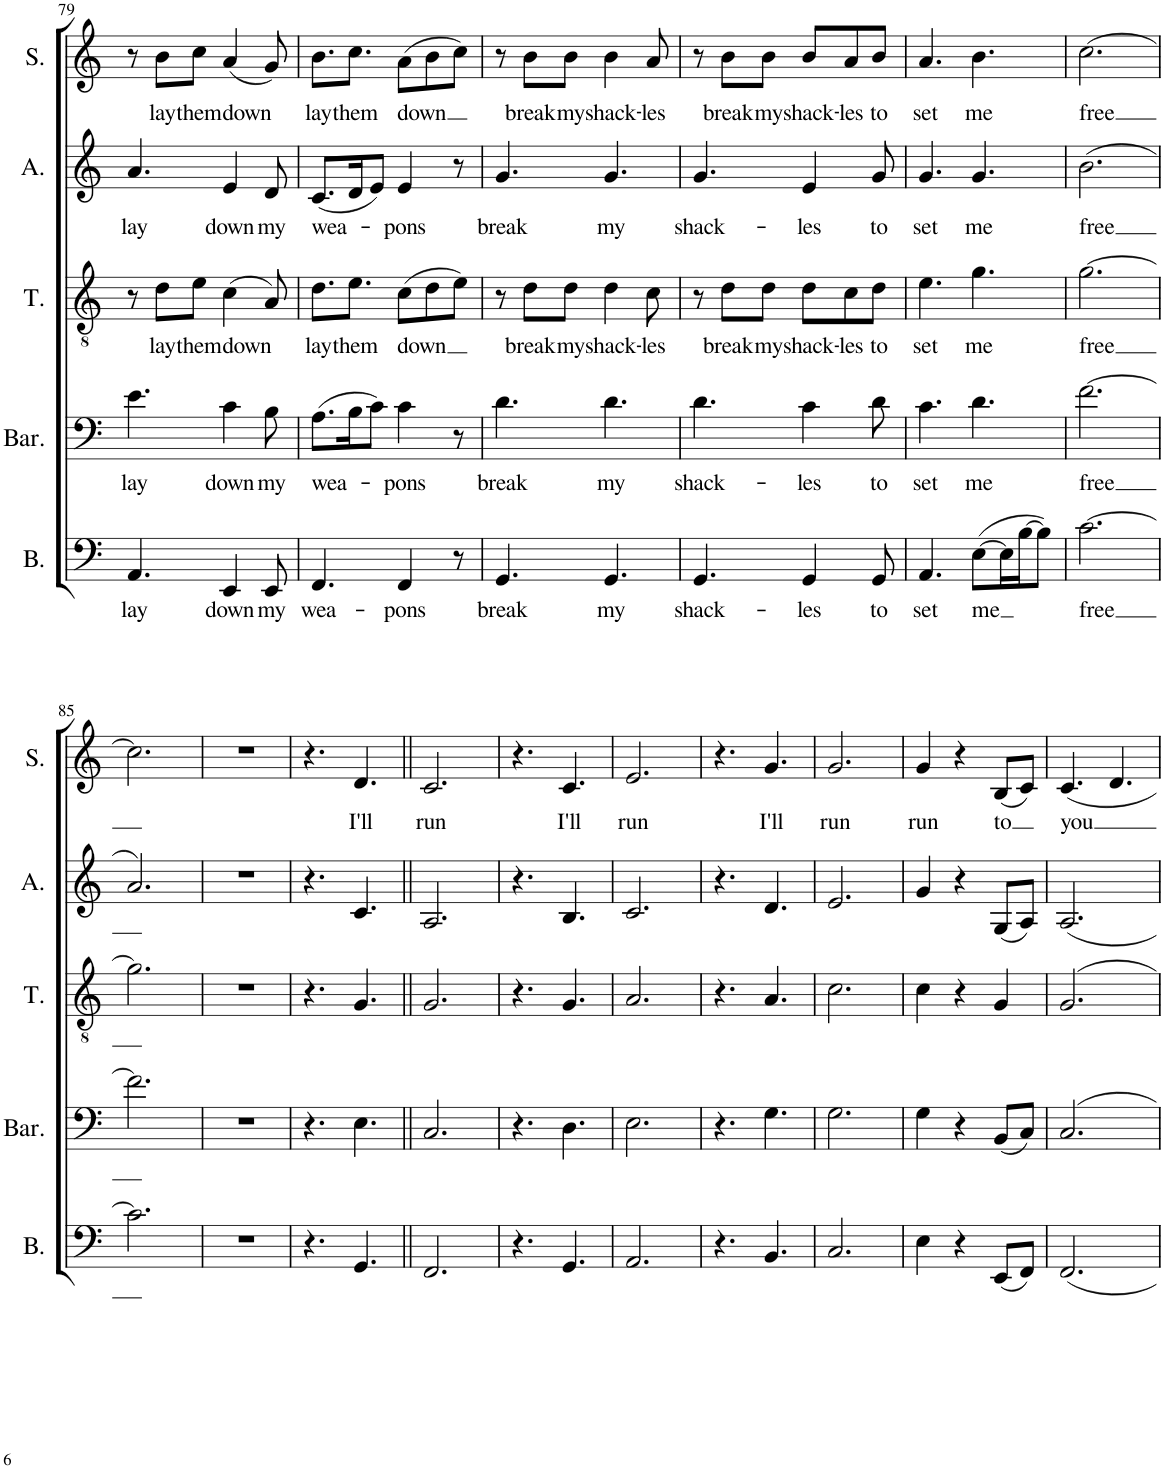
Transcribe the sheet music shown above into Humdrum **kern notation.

**kern	**text	**kern	**text	**kern	**text	**kern	**text	**kern	**text
*part5	*part5	*part4	*part4	*part3	*part3	*part2	*part2	*part1	*part1
*staff5	*staff5	*staff4	*staff4	*staff3	*staff3	*staff2	*staff2	*staff1	*staff1
*I"Bass	*	*I"Baritone	*	*I"Tenor	*	*I"Alto	*	*I"Soprano	*
*I'B.	*	*I'Bar.	*	*I'T.	*	*I'A.	*	*I'S.	*
!!LO:PB:g=z
*clefF4	*	*clefF4	*	*clefGv2	*	*clefG2	*	*clefG2	*
*k[]	*	*k[]	*	*k[]	*	*k[]	*	*k[]	*
*M6/8	*	*M6/8	*	*M6/8	*	*M6/8	*	*M6/8	*
=79	=79	=79	=79	=79	=79	=79	=79	=79	=79
!	!LO:LY:b	!	!LO:LY:b	!	!	!	!LO:LY:b	!	!
4.AA/	lay	4.e\	lay	8r	.	4.a/	lay	8r	.
!	!	!	!	!	!LO:LY:b	!	!	!	!LO:LY:b
.	.	.	.	8d\L	lay	.	.	8b\L	lay
!	!	!	!	!	!LO:LY:b	!	!	!	!LO:LY:b
.	.	.	.	8e\J	them	.	.	8cc\J	them
!	!LO:LY:b	!	!LO:LY:b	!	!LO:LY:b	!	!LO:LY:b	!	!LO:LY:b
4EE/	down	4c\	down	(4c\	down	4e/	down	(4a/	down
!	!LO:LY:b	!	!LO:LY:b	!	!	!	!LO:LY:b	!	!
8EE/	my	8B\	my	8A/)	.	8d/	my	8g/)	.
=80	=80	=80	=80	=80	=80	=80	=80	=80	=80
!	!LO:LY:b	!	!LO:LY:b	!	!LO:LY:b	!	!LO:LY:b	!	!LO:LY:b
4.FF/	wea-	(8.A\L	wea-	8.d\L	lay	(8.c/L	wea-	8.b\L	lay
!	!	!	!	!	!LO:LY:b	!	!	!	!LO:LY:b
.	.	16B\K	.	8.e\J	them	16d/K	.	8.cc\J	them
.	.	8c\J)	.	.	.	8e/J)	.	.	.
!	!LO:LY:b	!	!LO:LY:b	!	!LO:LY:b	!	!LO:LY:b	!	!LO:LY:b
4FF/	-pons	4c\	-pons	(8c\L	down	4e/	-pons	(8a\L	down
.	.	.	.	8d\	.	.	.	8b\	.
8r	.	8r	.	8e\J)	.	8r	.	8cc\J)	.
=81	=81	=81	=81	=81	=81	=81	=81	=81	=81
!	!LO:LY:b	!	!LO:LY:b	!	!	!	!LO:LY:b	!	!
4.GG/	break	4.d\	break	8r	.	4.g/	break	8r	.
!	!	!	!	!	!LO:LY:b	!	!	!	!LO:LY:b
.	.	.	.	8d\L	break	.	.	8b\L	break
!	!	!	!	!	!LO:LY:b	!	!	!	!LO:LY:b
.	.	.	.	8d\J	my	.	.	8b\J	my
!	!LO:LY:b	!	!LO:LY:b	!	!LO:LY:b	!	!LO:LY:b	!	!LO:LY:b
4.GG/	my	4.d\	my	4d\	shack-	4.g/	my	4b\	shack-
!	!	!	!	!	!LO:LY:b	!	!	!	!LO:LY:b
.	.	.	.	8c\	-les	.	.	8a/	-les
=82	=82	=82	=82	=82	=82	=82	=82	=82	=82
!	!LO:LY:b	!	!LO:LY:b	!	!	!	!LO:LY:b	!	!
4.GG/	shack-	4.d\	shack-	8r	.	4.g/	shack-	8r	.
!	!	!	!	!	!LO:LY:b	!	!	!	!LO:LY:b
.	.	.	.	8d\L	break	.	.	8b\L	break
!	!	!	!	!	!LO:LY:b	!	!	!	!LO:LY:b
.	.	.	.	8d\J	my	.	.	8b\J	my
!	!LO:LY:b	!	!LO:LY:b	!	!LO:LY:b	!	!LO:LY:b	!	!LO:LY:b
4GG/	-les	4c\	-les	8d\L	shack-	4e/	-les	8b/L	shack-
!	!	!	!	!	!LO:LY:b	!	!	!	!LO:LY:b
.	.	.	.	8c\	-les	.	.	8a/	-les
!	!LO:LY:b	!	!LO:LY:b	!	!LO:LY:b	!	!LO:LY:b	!	!LO:LY:b
8GG/	to	8d\	to	8d\J	to	8g/	to	8b/J	to
=83	=83	=83	=83	=83	=83	=83	=83	=83	=83
!	!LO:LY:b	!	!LO:LY:b	!	!LO:LY:b	!	!LO:LY:b	!	!LO:LY:b
4.AA/	set	4.c\	set	4.e\	set	4.g/	set	4.a/	set
!	!LO:LY:b	!	!LO:LY:b	!	!LO:LY:b	!	!LO:LY:b	!	!LO:LY:b
([8E\L	me	4.d\	me	4.g\	me	4.g/	me	4.b\	me
16E\L]	.	.	.	.	.	.	.	.	.
[16B\J	.	.	.	.	.	.	.	.	.
8B\J])	.	.	.	.	.	.	.	.	.
=84	=84	=84	=84	=84	=84	=84	=84	=84	=84
!	!LO:LY:b	!	!LO:LY:b	!	!LO:LY:b	!	!LO:LY:b	!	!LO:LY:b
[2.c\	free	[2.f\	free	[2.g\	free	(2.b\	free	[2.cc\	free
!!LO:LB:g=z
=85	=85	=85	=85	=85	=85	=85	=85	=85	=85
2.c\]	.	2.f\]	.	2.g\]	.	2.a/)	.	2.cc\]	.
=86	=86	=86	=86	=86	=86	=86	=86	=86	=86
2.r	.	2.r	.	2.r	.	2.r	.	2.r	.
=87	=87	=87	=87	=87	=87	=87	=87	=87	=87
4.r	.	4.r	.	4.r	.	4.r	.	4.r	.
!	!	!	!	!	!	!	!	!	!LO:LY:b
4.GG/	.	4.E\	.	4.G/	.	4.c/	.	4.d/	I'll
=88||	=88||	=88||	=88||	=88||	=88||	=88||	=88||	=88||	=88||
!	!	!	!	!	!	!	!	!	!LO:LY:b
2.FF/	.	2.C/	.	2.G/	.	2.A/	.	2.c/	run
=89	=89	=89	=89	=89	=89	=89	=89	=89	=89
4.r	.	4.r	.	4.r	.	4.r	.	4.r	.
!	!	!	!	!	!	!	!	!	!LO:LY:b
4.GG/	.	4.D\	.	4.G/	.	4.B/	.	4.c/	I'll
=90	=90	=90	=90	=90	=90	=90	=90	=90	=90
!	!	!	!	!	!	!	!	!	!LO:LY:b
2.AA/	.	2.E\	.	2.A/	.	2.c/	.	2.e/	run
=91	=91	=91	=91	=91	=91	=91	=91	=91	=91
4.r	.	4.r	.	4.r	.	4.r	.	4.r	.
!	!	!	!	!	!	!	!	!	!LO:LY:b
4.BB/	.	4.G\	.	4.A/	.	4.d/	.	4.g/	I'll
=92	=92	=92	=92	=92	=92	=92	=92	=92	=92
!	!	!	!	!	!	!	!	!	!LO:LY:b
2.C/	.	2.G\	.	2.c\	.	2.e/	.	2.g/	run
=93	=93	=93	=93	=93	=93	=93	=93	=93	=93
!	!	!	!	!	!	!	!	!	!LO:LY:b
4E\	.	4G\	.	4c\	.	4g/	.	4g/	run
4r	.	4r	.	4r	.	4r	.	4r	.
!	!	!	!	!	!	!	!	!	!LO:LY:b
(8EE/L	.	(8BB/L	.	4G/	.	(8G/L	.	(8B/L	to
8FF/J)	.	8C/J)	.	.	.	8A/J)	.	8c/J)	.
=94	=94	=94	=94	=94	=94	=94	=94	=94	=94
!	!	!	!	!	!	!	!	!	!LO:LY:b
2.FF/	.	2.C/	.	2.G/	.	2.A/	.	4.c/	you
.	.	.	.	.	.	.	.	4.d/	.
=	=	=	=	=	=	=	=	=	=
*-	*-	*-	*-	*-	*-	*-	*-	*-	*-
